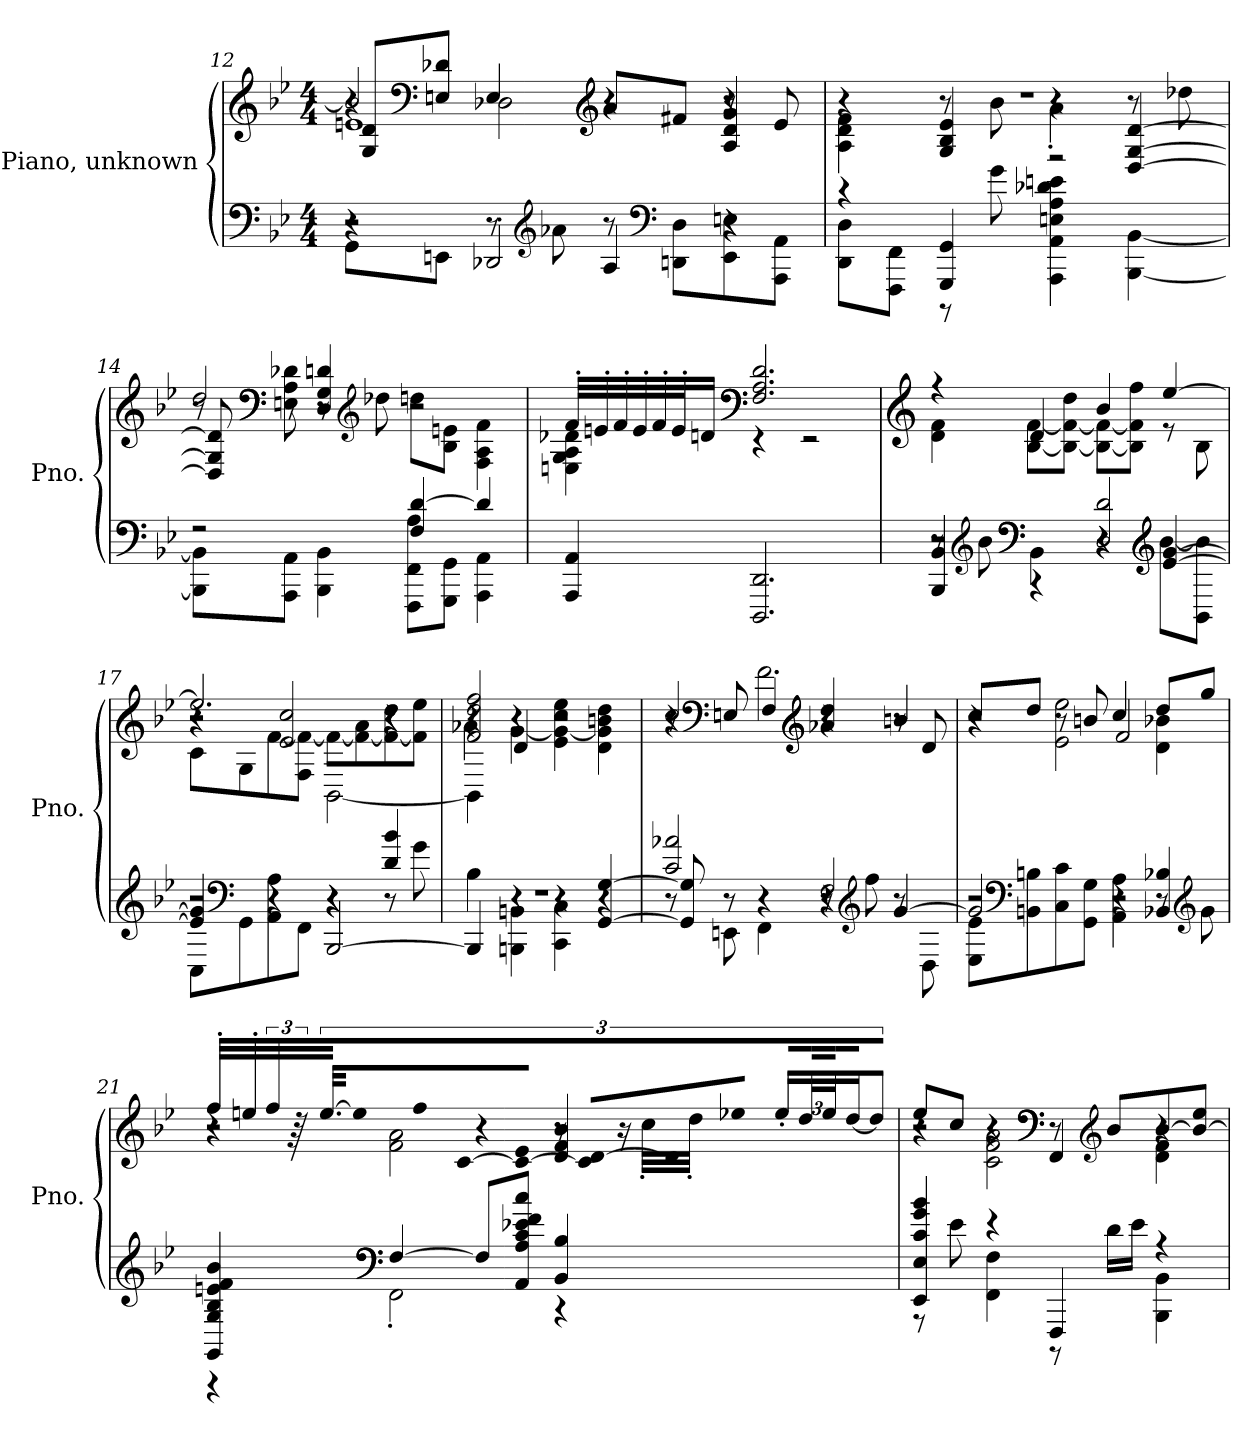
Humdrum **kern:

**kern	**kern
*part1	*part1
*staff2	*staff1
*I"Piano, unknown	*
*I'Pno.	*
!!LO:LB:g=z
*clefF4	*clefG2
*k[b-e-]	*k[b-e-]
*M4/4	*M4/4
=12	=12
*^	*^
*	*^	*	*^
*	*	*	*	*	*^
2r	8GG\L	4r	2b-/]	1en	8G/ 8d/L	4r
*	*	*	*clefF4	*	*	*
.	8EEn\J	.	.	.	8En/ 8d-X/J	.
.	8r	2DD-X'/	.	.	4E/	2D-X\
*clefG2	*	*	*	*	*	*
.	8a-X\	.	.	.	.	.
*	*	*	*clefG2	*	*	*
4A/	8r	.	4r	.	8a/L	.
*clefF4	*	*	*	*	*	*
.	8DDn\ 8D\L	.	.	.	8f#X/J	.
4r	8EE\ 8En\	4r	4A/ 4d-/ 4g/	.	8r	4r
.	8AAA\ 8AA\J	.	.	.	8e/	.
*	*v	*v	*	*	*	*
*	*	*	*	*v	*v
=13	=13	=13	=13	=13
4r	8DD\ 8D\L	1r	4A\ 4d\ 4f\	4r
.	8FFF\ 8FF\J	.	.	.
4GGG/ 4GG/	8r	.	8r	4G/ 4B-/ 4e-/
.	8g\	.	8b-\	.
2r	4AAA\ 4AA\ 4En\ 4A\ 4d-X\ 4en\	.	4a'\	4r
.	[4BBB-\ [4BB-\	.	8r	[4D/ [4G/ [4d/
.	.	.	8dd-X\	.
!!LO:LB:g=z	!!	!!
=14	=14	=14	=14	=14
2r	8BBB-\] 8BB-\]L	2dd/	8r	8D/] 8G/] 8d/]
*	*	*clefF4	*	*
.	8AAA\ 8AA\J	.	8En\ 8A\ 8d-X\	8r
.	4BBB-\ 4BB-\	.	8r	4D/ 4G/ 4dn/
*	*	*clefG2	*	*
.	.	.	8dd-X\	.
4F/ [4d/	8FFF\ 8FF\ 8A\L	2r	8ddn\L	2r
.	8GGG\ 8GG\J	.	8B-\ 8en\J	.
4d/]	4AAA\ 4AA\	.	4F\ 4A\ 4f\	.
*v	*v	*	*	*
*	*	*v	*v
=15	=15	=15
4AAA/ 4AA/	32f'/LLL	4En\ 4G\ 4A\ 4d-X\
.	32en'/	.
.	32f'/	.
.	32e'/	.
.	32f'/	.
.	32e'/J	.
.	16dn/JJ	.
*	*clefF4	*
2.DDD/ 2.DD/	2.F/ 2.A/ 2.d/	4r
.	.	2r
!!LO:PB:g=z	!!
=16	=16	=16
*	*clefG2	*
*^	*	*
*	*^	*	*
2r	8r	4BBB-/ 4BB-/	4r	4d\ 4f\
*clefG2	*	*	*	*
.	8b-\	.	.	.
*clefF4	*	*	*	*
.	4BB-\	4r	4d/	[8B-\ [8f\L
.	.	.	.	8B-\_ 8f\_ 8dd\J
4r	4r	2D/ 2d/	4b-/	8B-\_ 8f\_L
.	.	.	.	8B-\] 8f\] 8ff\J
*clefG2	*	*	*	*
[4e-/ [4g/	[8b-\L	.	[4ee-/	8r
.	8BB-\ 8b-\]J	.	.	8B-\
=17	=17	=17	=17	=17
*	*	*	*^	*^
4e-/] 4g/]	8C\L	2r	2.ee-/]	8c\L	4r	2r
*clefF4	*	*	*	*	*	*
.	8GG\	.	.	8G\	.	.
4r	8AA\ 8A\	.	.	[8f\	2e-/ 2cc/	.
.	8FF\J	.	.	8F\ 8f\_J	.	.
4r	4r	[2BBB-/	.	8f\L_	.	[2BB-\
.	.	.	.	8f\_ 8a\	.	.
4d/ 4b-/	8r	.	4r	8f\_ 8dd\	4r	.
.	8g\	.	.	8f\] 8ee-\J	.	.
=18	=18	=18	=18	=18	=18	=18
1r	4B-\	4BBB-/]	2f/ 2dd/ 2ff/	4a-X\	4r	4BB-\]
.	4BBBn\ 4BBn\	4r	.	[4g\	4d/	4r
.	4CC\ 4C\	4r	2r	4e-\ 4g\_ 4cc\ 4ee-\	2r	2r
.	4r	[4GG/ [4G/	.	4d\ 4g\] 4bn\ 4dd\	.	.
*	*	*	*	*	*v	*v
!!LO:LB:g=z
=19	=19	=19	=19	=19	=19
2c/ 2a-X/	8r	8GG/] 8G/]	2cc/	4r	8r
*	*	*	*clefF4	*	*
.	8EEn\	8r	.	.	8En/
.	4FF\	4r	.	2.f\	4F/
*	*	*	*clefG2	*	*
4r	8r	2F/	4r	.	4a-X/ 4dd/
*clefG2	*	*	*	*	*
.	8ff\	.	.	.	.
[4g/	8r	.	4bn/	.	8r
.	8D\	.	.	.	8d/
=20	=20	=20	=20	=20	=20
2g/]	8E-\ 8e-\L	2r	8cc/L	4r	2r
*clefF4	*	*	*	*	*
.	8BBn\ 8Bn\	.	8dd/J	.	.
.	8C\ 8c\	.	8r	2e-\ 2ee-\	.
.	8GG\ 8G\J	.	8bn/	.	.
2r	4AA\ 4A\	4r	4cc/	.	2f/
.	8r	4BB-X/ 4B-X/	8dd/L	4d\ 4b-X\	.
*clefG2	*	*	*	*	*
.	8g\	.	8gg/J	.	.
*	*v	*v	*	*	*
!!LO:LB:g=z	!!	!!
=21	=21	=21	=21	=21
4GG/ 4G/ 4B-/ 4en/ 4f/ 4b-/	4r	32ff'/LLL	4r	2r
.	.	32een'/	.	.
.	.	48ff/JJJ	.	.
.	.	96r	.	.
.	.	[48.ee/KLL	.	.
.	.	16ee/]	.	.
.	.	16ff/J	.	.
*clefF4	*	*	*	*
[4F/	2FF'\	[8c/	2f\ 2a\	.
.	.	8c/_ 8e-/J	.	.
8F/L]	.	16c/] [16d/LL	.	4r
.	.	16d/J]	.	.
8AA/ 8A/ 8c/ 8e-X/ 8f/ 8cc/J	.	8ee-X/J	.	.
*	*	*Xbrackettup	*	*
4BB-/ 4B-/	4r	24ee-'/LL	8r	4d/ 4f/ 4b-/
.	.	48dd/L	.	.
.	.	48ee-/J	.	.
.	.	[24dd/J	.	.
.	.	8dd/J]	16r	.
.	.	.	32cc'\LLL	.
.	.	.	32dd'\JJJ	.
=22	=22	=22	=22	=22
4EE-/ 4E-/ 4c/ 4g/ 4b-/	8r	8ee-/L	2r	4r
.	8e-\	8cc/J	.	.
4r	4FF\ 4F\	4r	.	2c\ 2f\ 2a\
*	*	*clefF4	*	*
4FFF/	8r	8r	4FF/	.
*	*	*clefG2	*	*
.	16d\LL	8b-/L	.	.
.	16e-\JJ	.	.	.
4r	4BBB-\ 4BB-\	[8b-/	4r	4d\ 4f\
.	.	8b-/_ 8ee-/J	.	.
*v	*v	*	*	*
*	*v	*v	*v
=	=
*-	*-
